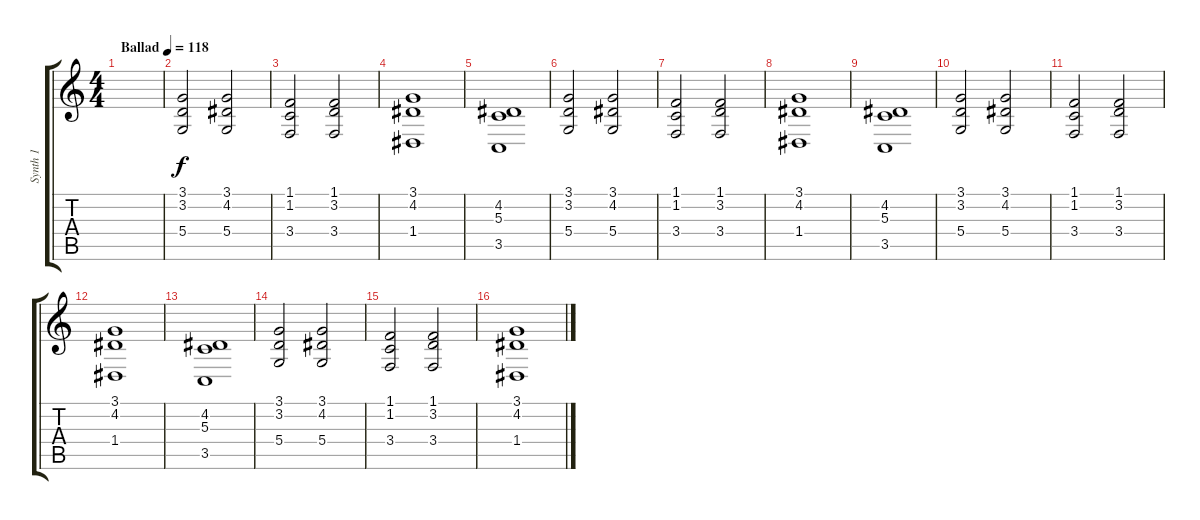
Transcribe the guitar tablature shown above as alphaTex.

\track ("Synth 1" "Synth 1") {instrument stringensemble1}
\staff {score tabs}
\tuning (E4 B3 G3 D3 A2 E2) {hide}
\ts (4 4)
\tempo (118 "Ballad")
\clef g2
\ks c
|
(3.1 3.2 5.4).2 (3.1 4.2 5.4).2 |
(1.1 1.2 3.4).2 (1.1 3.2 3.4).2 |
(3.1 4.2 1.4).1 |
(4.2 5.3 3.5).1 |
(3.1 3.2 5.4).2 (3.1 4.2 5.4).2 |
(1.1 1.2 3.4).2 (1.1 3.2 3.4).2 |
(3.1 4.2 1.4).1 |
(4.2 5.3 3.5).1 |
(3.1 3.2 5.4).2 (3.1 4.2 5.4).2 |
(1.1 1.2 3.4).2 (1.1 3.2 3.4).2 |
(3.1 4.2 1.4).1 |
(4.2 5.3 3.5).1 |
(3.1 3.2 5.4).2 (3.1 4.2 5.4).2 |
(1.1 1.2 3.4).2 (1.1 3.2 3.4).2 |
(3.1 4.2 1.4).1
